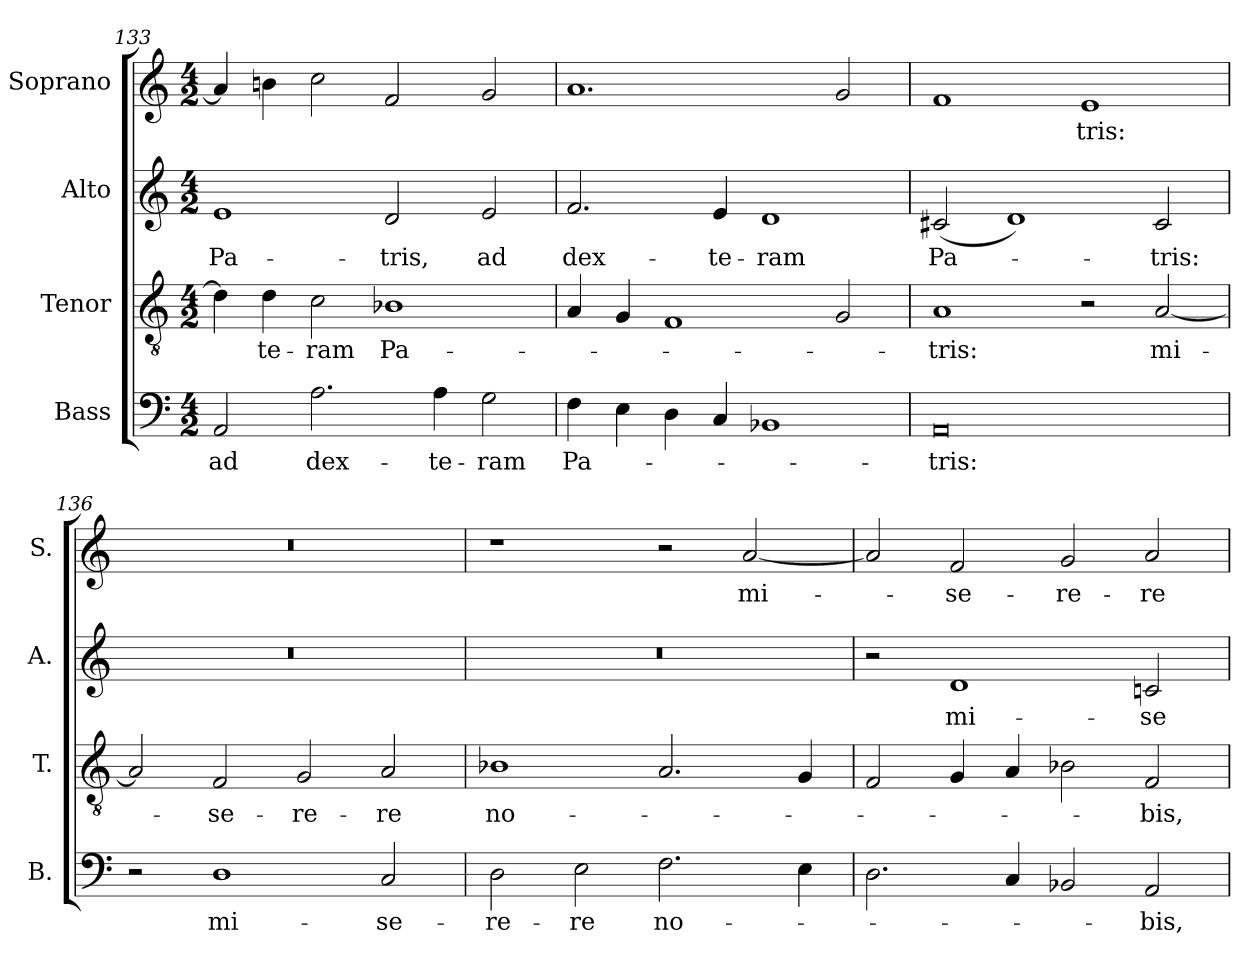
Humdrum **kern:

**kern	**text	**kern	**text	**kern	**text	**kern	**text
*part4	*part4	*part3	*part3	*part2	*part2	*part1	*part1
*staff4	*staff4	*staff3	*staff3	*staff2	*staff2	*staff1	*staff1
*I"Bass	*	*I"Tenor	*	*I"Alto	*	*I"Soprano	*
*I'B.	*	*I'T.	*	*I'A.	*	*I'S.	*
*clefF4	*	*clefGv2	*	*clefG2	*	*clefG2	*
*	*	*ITrd7c12	*	*	*	*	*
*k[]	*	*k[]	*	*k[]	*	*k[]	*
*C:	*	*C:	*	*C:	*	*C:	*
*M4/2	*	*M4/2	*	*M4/2	*	*M4/2	*
=133	=133	=133	=133	=133	=133	=133	=133
!	!LO:LY:b:color=#000000	!	!	!	!	!	!
!	!	!	!	!	!LO:LY:b:color=#000000	!	!
2AAi/	ad	4Di\]	.	1ei	Pa-	4ai/]	.
!	!	!	!LO:LY:b:color=#000000	!	!	!	!
.	.	4Di\	-te-	.	.	4bni\	.
!	!LO:LY:b:color=#000000	!	!	!	!	!	!
!	!	!	!LO:LY:b:color=#000000	!	!	!	!
2.Ai\	dex-	2Ci\	-ram	.	.	2cci\	.
!	!	!	!LO:LY:b:color=#000000	!	!	!	!
!	!	!	!	!	!LO:LY:b:color=#000000	!	!
.	.	1BB-Xi	Pa-	2di/	-tris,	2fi/	.
!	!LO:LY:b:color=#000000	!	!	!	!	!	!
4Ai\	-te-	.	.	.	.	.	.
!	!LO:LY:b:color=#000000	!	!	!	!	!	!
!	!	!	!	!	!LO:LY:b:color=#000000	!	!
2Gi\	-ram	.	.	2ei/	ad	2gi/	.
=134	=134	=134	=134	=134	=134	=134	=134
!	!LO:LY:b:color=#000000	!	!	!	!	!	!
!	!	!	!	!	!LO:LY:b:color=#000000	!	!
4Fi\	Pa-	4AAi/	.	2.fi/	dex-	1.ai	.
4Ei\	.	4GGi/	.	.	.	.	.
4Di\	.	1FFi	.	.	.	.	.
!	!	!	!	!	!LO:LY:b:color=#000000	!	!
4Ci/	.	.	.	4ei/	-te-	.	.
!	!	!	!	!	!LO:LY:b:color=#000000	!	!
1BB-Xi	.	.	.	1di	-ram	.	.
.	.	2GGi/	.	.	.	2gi/	.
=135	=135	=135	=135	=135	=135	=135	=135
!	!LO:LY:b:color=#000000	!	!	!	!	!	!
!	!	!	!LO:LY:b:color=#000000	!	!	!	!
!	!	!	!	!	!LO:LY:b:color=#000000	!	!
0AAi	-tris:	1AAi	-tris:	(2c#Xi/	Pa-	1fi	.
.	.	.	.	1di)	.	.	.
!	!	!	!	!	!	!	!LO:LY:b:color=#000000
.	.	2r	.	.	.	1ei	-tris:
!	!	!	!LO:LY:b:color=#000000	!	!	!	!
!	!	!	!	!	!LO:LY:b:color=#000000	!	!
.	.	[2AAi/	mi-	2c#i/	-tris:	.	.
=136	=136	=136	=136	=136	=136	=136	=136
!	!	!	!	!LO:N:vis=1	!	!LO:N:vis=1	!
2r	.	2AAi/]	.	0r	.	0r	.
!	!LO:LY:b:color=#000000	!	!	!	!	!	!
!	!	!	!LO:LY:b:color=#000000	!	!	!	!
1Di	mi-	2FFi/	-se-	.	.	.	.
!	!	!	!LO:LY:b:color=#000000	!	!	!	!
.	.	2GGi/	-re-	.	.	.	.
!	!LO:LY:b:color=#000000	!	!	!	!	!	!
!	!	!	!LO:LY:b:color=#000000	!	!	!	!
2Ci/	-se-	2AAi/	-re	.	.	.	.
=137	=137	=137	=137	=137	=137	=137	=137
!	!LO:LY:b:color=#000000	!	!	!	!	!	!
!	!	!	!LO:LY:b:color=#000000	!LO:N:vis=1	!	!	!
2Di\	-re-	1BB-Xi	no-	0r	.	1r	.
!	!LO:LY:b:color=#000000	!	!	!	!	!	!
2Ei\	-re	.	.	.	.	.	.
!	!LO:LY:b:color=#000000	!	!	!	!	!	!
2.Fi\	no-	2.AAi/	.	.	.	2r	.
!	!	!	!	!	!	!	!LO:LY:b:color=#000000
.	.	.	.	.	.	[2ai/	mi-
4Ei\	.	4GGi/	.	.	.	.	.
!!LO:PB:g=z
=138	=138	=138	=138	=138	=138	=138	=138
2.Di\	.	2FFi/	.	2r	.	2ai/]	.
!	!	!	!	!	!LO:LY:b:color=#000000	!	!
!	!	!	!	!	!	!	!LO:LY:b:color=#000000
.	.	4GGi/	.	1di	mi-	2fi/	-se-
4Ci/	.	4AAi/	.	.	.	.	.
!	!	!	!	!	!	!	!LO:LY:b:color=#000000
2BB-Xi/	.	2BB-Xi\	.	.	.	2gi/	-re-
!	!LO:LY:b:color=#000000	!	!	!	!	!	!
!	!	!	!LO:LY:b:color=#000000	!	!	!	!
!	!	!	!	!	!LO:LY:b:color=#000000	!	!
!	!	!	!	!	!	!	!LO:LY:b:color=#000000
2AAi/	-bis,	2FFi/	-bis,	2cni/	-se-	2ai/	-re
=	=	=	=	=	=	=	=
*-	*-	*-	*-	*-	*-	*-	*-
